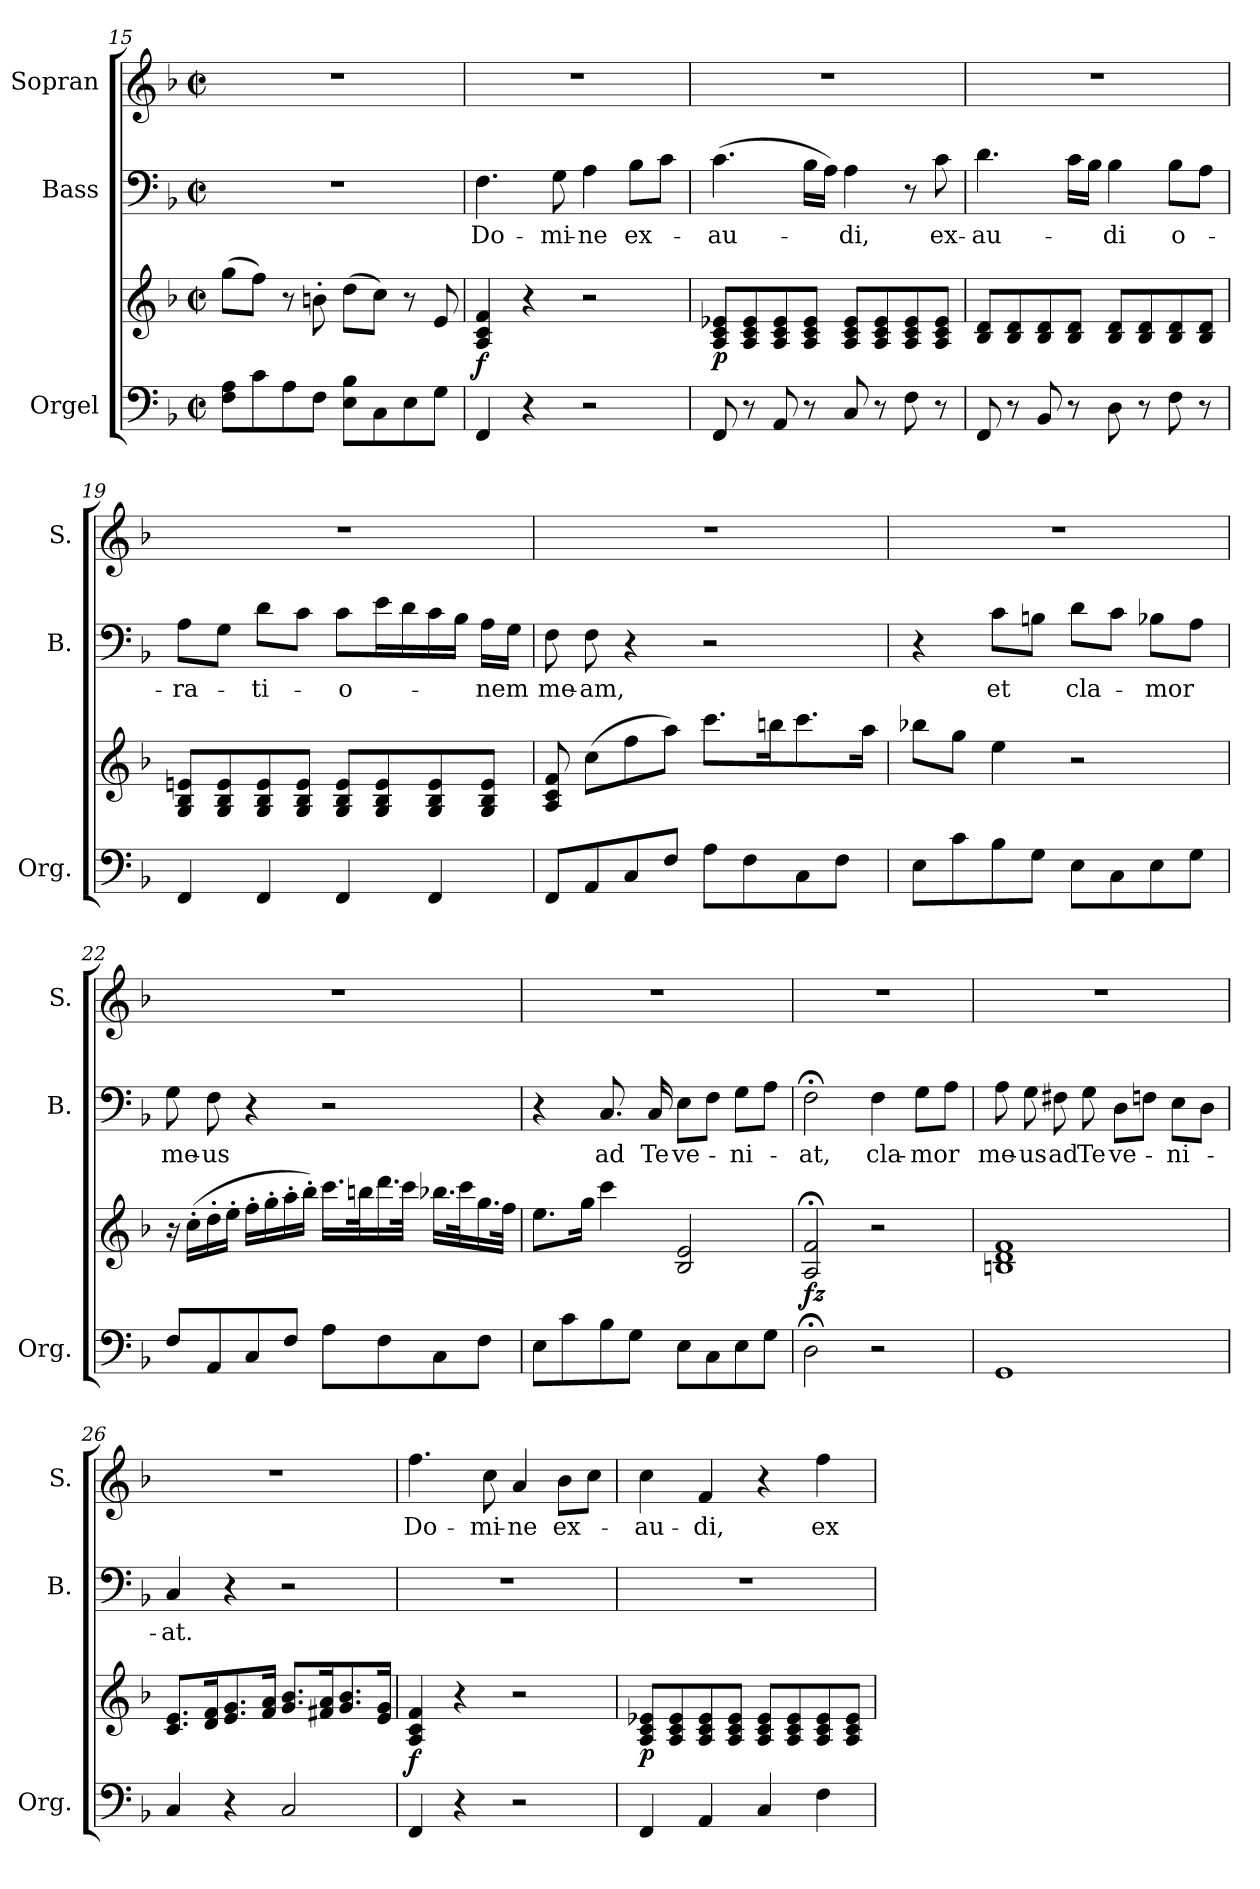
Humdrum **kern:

**kern	**kern	**dynam	**kern	**text	**kern	**text
*part3	*part3	*part3	*part2	*part2	*part1	*part1
*staff4	*staff3	*staff3/4	*staff2	*staff2	*staff1	*staff1
*I"Orgel	*	*	*I"Bass	*	*I"Sopran	*
*I'Org.	*	*	*I'B.	*	*I'S.	*
*clefF4	*clefG2	*	*clefF4	*	*clefG2	*
*k[b-]	*k[b-]	*	*k[b-]	*	*k[b-]	*
*F:	*F:	*	*F:	*	*F:	*
*M2/2	*M2/2	*	*M2/2	*	*M2/2	*
*met(c|)	*met(c|)	*	*met(c|)	*	*met(c|)	*
=15	=15	=15	=15	=15	=15	=15
8F\ 8A\L	(>8gg\L	.	1r	.	1r	.
8c\	8ff\J)	.	.	.	.	.
8A\	8r	.	.	.	.	.
8F\J	8bn'>\	.	.	.	.	.
8E\ 8B-\L	(>8dd\L	.	.	.	.	.
8C\	8cc\J)	.	.	.	.	.
8E\	8r	.	.	.	.	.
8G\J	8e/	.	.	.	.	.
=16	=16	=16	=16	=16	=16	=16
!	!	!LO:DY:b	!	!LO:LY:b	!	!
4FF/	4A/ 4c/ 4f/	f	4.F\	Do-	1r	.
4r	4r	.	.	.	.	.
!	!	!	!	!LO:LY:b	!	!
.	.	.	8G\	-mi-	.	.
!	!	!	!	!LO:LY:b	!	!
2r	2r	.	4A\	-ne	.	.
!	!	!	!	!LO:LY:b	!	!
.	.	.	8B-\L	ex-	.	.
.	.	.	8c\J	.	.	.
=17	=17	=17	=17	=17	=17	=17
!	!	!LO:DY:b	!	!LO:LY:b	!	!
8FF/	8A/ 8c/ 8e-X/L	p	(>4.c\	-au-	1r	.
8r	8A/ 8c/ 8e-/	.	.	.	.	.
8AA/	8A/ 8c/ 8e-/	.	.	.	.	.
8r	8A/ 8c/ 8e-/J	.	16B-\LL	.	.	.
.	.	.	16A\JJ)	.	.	.
!	!	!	!	!LO:LY:b	!	!
8C/	8A/ 8c/ 8e-/L	.	4A\	-di,	.	.
8r	8A/ 8c/ 8e-/	.	.	.	.	.
8F\	8A/ 8c/ 8e-/	.	8r	.	.	.
!	!	!	!	!LO:LY:b	!	!
8r	8A/ 8c/ 8e-/J	.	8c\	ex-	.	.
=18	=18	=18	=18	=18	=18	=18
!	!	!	!	!LO:LY:b	!	!
8FF/	8B-/ 8d/L	.	4.d\	-au-	1r	.
8r	8B-/ 8d/	.	.	.	.	.
8BB-/	8B-/ 8d/	.	.	.	.	.
8r	8B-/ 8d/J	.	16c\LL	.	.	.
.	.	.	16B-\JJ	.	.	.
!	!	!	!	!LO:LY:b	!	!
8D\	8B-/ 8d/L	.	4B-\	-di	.	.
8r	8B-/ 8d/	.	.	.	.	.
!	!	!	!	!LO:LY:b	!	!
8F\	8B-/ 8d/	.	8B-\L	o-	.	.
8r	8B-/ 8d/J	.	8A\J	.	.	.
!!LO:LB:g=z
=19	=19	=19	=19	=19	=19	=19
!	!	!	!	!LO:LY:b	!	!
4FF/	8G/ 8B-/ 8en/L	.	8A\L	-ra-	1r	.
.	8G/ 8B-/ 8e/	.	8G\J	.	.	.
!	!	!	!	!LO:LY:b	!	!
4FF/	8G/ 8B-/ 8e/	.	8d\L	-ti-	.	.
.	8G/ 8B-/ 8e/J	.	8c\J	.	.	.
!	!	!	!	!LO:LY:b	!	!
4FF/	8G/ 8B-/ 8e/L	.	8c\L	-o-	.	.
.	8G/ 8B-/ 8e/	.	16e\L	.	.	.
.	.	.	16d\	.	.	.
4FF/	8G/ 8B-/ 8e/	.	16c\	.	.	.
.	.	.	16B-\JJ	.	.	.
!	!	!	!	!LO:LY:b	!	!
.	8G/ 8B-/ 8e/J	.	16A\LL	-nem	.	.
.	.	.	16G\JJ	.	.	.
=20	=20	=20	=20	=20	=20	=20
!	!	!	!	!LO:LY:b	!	!
8FF/L	8A/ 8c/ 8f/	.	8F\	me-	1r	.
!	!	!	!	!LO:LY:b	!	!
8AA/	(>8cc\L	.	8F\	-am,	.	.
8C/	8ff\	.	4r	.	.	.
8F/J	8aa\J)	.	.	.	.	.
8A\L	8.ccc\L	.	2r	.	.	.
8F\	.	.	.	.	.	.
.	16bbn\k	.	.	.	.	.
8C\	8.ccc\	.	.	.	.	.
8F\J	.	.	.	.	.	.
.	16aa\Jk	.	.	.	.	.
=21	=21	=21	=21	=21	=21	=21
8E\L	8bb-X\L	.	4r	.	1r	.
8c\	8gg\J	.	.	.	.	.
!	!	!	!	!LO:LY:b	!	!
8B-\	4ee\	.	8c\L	et	.	.
8G\J	.	.	8Bn\J	.	.	.
!	!	!	!	!LO:LY:b	!	!
8E\L	2r	.	8d\L	cla-	.	.
8C\	.	.	8c\J	.	.	.
!	!	!	!	!LO:LY:b	!	!
8E\	.	.	8B-X\L	-mor	.	.
8G\J	.	.	8A\J	.	.	.
=22	=22	=22	=22	=22	=22	=22
!	!	!	!	!LO:LY:b	!	!
8F/L	16r	.	8G\	me-	1r	.
.	(>16cc'>\LL	.	.	.	.	.
!	!	!	!	!LO:LY:b	!	!
8AA/	16dd'>\	.	8F\	-us	.	.
.	16ee'>\JJ	.	.	.	.	.
8C/	16ff'>\LL	.	4r	.	.	.
.	16gg'>\	.	.	.	.	.
8F/J	16aa'>\	.	.	.	.	.
.	16bb-'>\JJ)	.	.	.	.	.
8A\L	16.ccc\LL	.	2r	.	.	.
.	32bbn\k	.	.	.	.	.
8F\	16.ddd\	.	.	.	.	.
.	32ccc\JJk	.	.	.	.	.
8C\	16.bb-X\LL	.	.	.	.	.
.	32ccc\k	.	.	.	.	.
8F\J	16.gg\	.	.	.	.	.
.	32ff\JJk	.	.	.	.	.
!!LO:LB:g=z
=23	=23	=23	=23	=23	=23	=23
8E\L	8.ee\L	.	4r	.	1r	.
8c\	.	.	.	.	.	.
.	16gg\Jk	.	.	.	.	.
!	!	!	!	!LO:LY:b	!	!
8B-\	4ccc\	.	8.C/	ad	.	.
8G\J	.	.	.	.	.	.
!	!	!	!	!LO:LY:b	!	!
.	.	.	16C/	Te	.	.
!	!	!	!	!LO:LY:b	!	!
8E\L	2B-/ 2e/	.	8E\L	ve-	.	.
8C\	.	.	8F\J	.	.	.
!	!	!	!	!LO:LY:b	!	!
8E\	.	.	8G\L	-ni-	.	.
8G\J	.	.	8A\J	.	.	.
=24	=24	=24	=24	=24	=24	=24
!	!	!LO:DY:b	!	!LO:LY:b	!	!
2D;<\	2A/;< 2f/;<	fz	2F;<\	-at,	1r	.
!	!	!	!	!LO:LY:b	!	!
2r	2r	.	4F\	cla-	.	.
!	!	!	!	!LO:LY:b	!	!
.	.	.	8G\L	-mor	.	.
.	.	.	8A\J	.	.	.
=25	=25	=25	=25	=25	=25	=25
!	!	!	!	!LO:LY:b	!	!
1GG	1Bn 1d 1f	.	8A\	me-	1r	.
!	!	!	!	!LO:LY:b	!	!
.	.	.	8G\	-us	.	.
!	!	!	!	!LO:LY:b	!	!
.	.	.	8F#X\	ad	.	.
!	!	!	!	!LO:LY:b	!	!
.	.	.	8G\	Te	.	.
!	!	!	!	!LO:LY:b	!	!
.	.	.	8D\L	ve-	.	.
.	.	.	8Fn\J	.	.	.
!	!	!	!	!LO:LY:b	!	!
.	.	.	8E\L	-ni-	.	.
.	.	.	8D\J	.	.	.
=26	=26	=26	=26	=26	=26	=26
!	!	!	!	!LO:LY:b	!	!
4C/	8.c/ 8.e/L	.	4C/	-at.	1r	.
.	16d/ 16f/k	.	.	.	.	.
4r	8.e/ 8.g/	.	4r	.	.	.
.	16f/ 16a/Jk	.	.	.	.	.
2C/	8.g/ 8.b-/L	.	2r	.	.	.
.	16f#X/ 16a/k	.	.	.	.	.
.	8.g/ 8.b-/	.	.	.	.	.
.	16e/ 16g/Jk	.	.	.	.	.
!!LO:PB:g=z
=27	=27	=27	=27	=27	=27	=27
!	!	!LO:DY:b	!	!	!	!LO:LY:b
4FF/	4A/ 4c/ 4f/	f	1r	.	4.ff\	Do-
4r	4r	.	.	.	.	.
!	!	!	!	!	!	!LO:LY:b
.	.	.	.	.	8cc\	-mi-
!	!	!	!	!	!	!LO:LY:b
2r	2r	.	.	.	4a/	-ne
!	!	!	!	!	!	!LO:LY:b
.	.	.	.	.	8b-\L	ex-
.	.	.	.	.	8cc\J	.
=28	=28	=28	=28	=28	=28	=28
!	!	!LO:DY:b	!	!	!	!LO:LY:b
4FF/	8A/ 8c/ 8e-X/L	p	1r	.	4cc\	-au-
.	8A/ 8c/ 8e-/	.	.	.	.	.
!	!	!	!	!	!	!LO:LY:b
4AA/	8A/ 8c/ 8e-/	.	.	.	4f/	-di,
.	8A/ 8c/ 8e-/J	.	.	.	.	.
4C/	8A/ 8c/ 8e-/L	.	.	.	4r	.
.	8A/ 8c/ 8e-/	.	.	.	.	.
!	!	!	!	!	!	!LO:LY:b
4F\	8A/ 8c/ 8e-/	.	.	.	4ff\	ex-
.	8A/ 8c/ 8e-/J	.	.	.	.	.
=	=	=	=	=	=	=
*-	*-	*-	*-	*-	*-	*-
